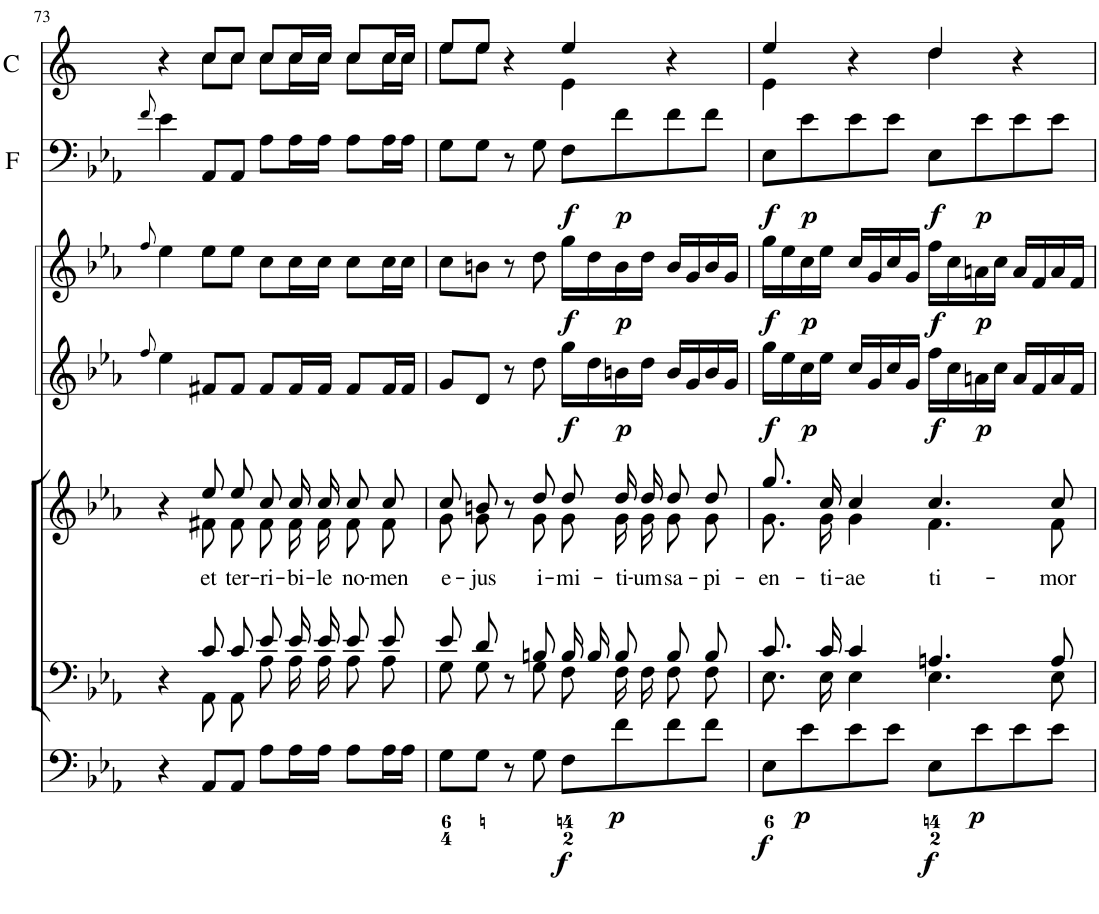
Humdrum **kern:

**kern	**dynam	**kern	**kern	**text	**kern	**dynam	**kern	**dynam	**kern	**dynam	**kern
*part7	*part7	*part6	*part5	*part5	*part4	*part4	*part3	*part3	*part2	*part2	*part1
*staff7	*staff7	*staff6	*staff5	*staff5	*staff4	*staff4	*staff3	*staff3	*staff2	*staff2	*staff1
*I"Organ	*	*I"Voice	*I"Voice	*	*I"Violin	*	*I"Violin	*	*I"Fagotti	*	*I"Corni in Eb
*	*	*	*	*	*I'Vln	*	*I'Vln	*	*I'F	*	*I'C
!!LO:PB:g=z
*clefF4	*	*clefF4	*clefG2	*	*clefG2	*	*clefG2	*	*clefF4	*	*clefG2
*	*	*	*	*	*	*	*	*	*	*	*Trd5c9
*k[b-e-a-]	*	*k[b-e-a-]	*k[b-e-a-]	*	*k[b-e-a-]	*	*k[b-e-a-]	*	*k[b-e-a-]	*	*k[]
*M4/4	*	*M4/4	*M4/4	*	*M4/4	*	*M4/4	*	*M4/4	*	*M4/4
*met(c)	*	*met(c)	*met(c)	*	*met(c)	*	*met(c)	*	*met(c)	*	*met(c)
=73	=73	=73	=73	=73	=73	=73	=73	=73	=73	=73	=73
.	.	.	.	.	8qff/	.	8qff/	.	8qf/	.	.
*	*	*^	*^	*	*	*	*	*	*	*	*^
4r	.	4r	4ryy	4r	4ryy	.	4ee-\	.	4ee-\	.	4e-\	.	4r	4ryy
!	!	!	!	!	!	!LO:LY:b	!	!	!	!	!	!	!	!
8AA-/L	.	8c/L	8AA-\L	8ee-/L	8f#X\L	et	8f#X/L	.	8ee-\L	.	8AA-/L	.	8cc/L	8cc\L
!	!	!	!	!	!	!LO:LY:b	!	!	!	!	!	!	!	!
8AA-/J	.	8c/J	8AA-\J	8ee-/J	8f#\J	ter-	8f#/J	.	8ee-\J	.	8AA-/J	.	8cc/J	8cc\J
!	!	!	!	!	!	!LO:LY:b	!	!	!	!	!	!	!	!
8A-\L	.	8e-/L	8A-\L	8cc/L	8f#\L	-ri-	8f#/L	.	8cc\L	.	8A-\L	.	8cc/L	8cc\L
!	!	!	!	!	!	!LO:LY:b	!	!	!	!	!	!	!	!
16A-\L	.	16e-/L	16A-\L	16cc/L	16f#\L	-bi-	16f#/L	.	16cc\L	.	16A-\L	.	16cc/L	16cc\L
!	!	!	!	!	!	!LO:LY:b	!	!	!	!	!	!	!	!
16A-\JJ	.	16e-/JJ	16A-\JJ	16cc/JJ	16f#\JJ	-le	16f#/JJ	.	16cc\JJ	.	16A-\JJ	.	16cc/JJ	16cc\JJ
!	!	!	!	!	!	!LO:LY:b	!	!	!	!	!	!	!	!
8A-\L	.	8e-/L	8A-\L	8cc/L	8f#\L	no-	8f#/L	.	8cc\L	.	8A-\L	.	8cc/L	8cc\L
!	!	!	!	!	!	!LO:LY:b	!	!	!	!	!	!	!	!
16A-\L	.	8e-/J	8A-\J	8cc/J	8f#\J	-men	16f#/L	.	16cc\L	.	16A-\L	.	16cc/L	16cc\L
16A-\JJ	.	.	.	.	.	.	16f#/JJ	.	16cc\JJ	.	16A-\JJ	.	16cc/JJ	16cc\JJ
=74	=74	=74	=74	=74	=74	=74	=74	=74	=74	=74	=74	=74	=74	=74
!	!	!	!	!	!	!LO:LY:b	!	!	!	!	!	!	!	!
8G\L	.	8e-/L	8G\L	8cc/L	8g\L	e-	8g/L	.	8cc\L	.	8G\L	.	8ee/L	8ee\L
!	!	!	!	!	!	!LO:LY:b	!	!	!	!	!	!	!	!
8G\J	.	8d/J	8G\J	8bn/J	8g\J	-jus	8d/J	.	8bn\J	.	8G\J	.	8ee/J	8ee\J
8r	.	8r	8ryy	8r	8ryy	.	8r	.	8r	.	8r	.	4r	4ryy
!	!	!	!	!	!	!LO:LY:b	!	!	!	!	!	!	!	!
8G\	.	8Bn/	8G\L	8dd/	8g\L	i-	8dd\	.	8dd\	.	8G\	.	.	.
!	!LO:DY:b	!	!	!	!	!LO:LY:b	!	!LO:DY:b	!	!LO:DY:b	!	!LO:DY:b	!	!
8F\L	f	16B/LL	8F\	8dd/L	8g\	-mi-	16gg\LL	f	16gg\LL	f	8F\L	f	4ee/	4e\
.	.	16B/J	.	.	.	.	16dd\	.	16dd\	.	.	.	.	.
!	!LO:DY:b	!	!	!	!	!LO:LY:b	!	!LO:DY:b	!	!LO:DY:b	!	!LO:DY:b	!	!
8f\	p	8B/J	16F\L	16dd/L	16g\L	-ti-	16bn\	p	16b\	p	8f\	p	.	.
!	!	!	!	!	!	!LO:LY:b	!	!	!	!	!	!	!	!
.	.	.	16F\JJ	16dd/JJ	16g\JJ	-um	16dd\JJ	.	16dd\JJ	.	.	.	.	.
!	!	!	!	!	!	!LO:LY:b	!	!	!	!	!	!	!	!
8f\	.	8B/L	8F\L	8dd/L	8g\L	sa-	16b/LL	.	16b/LL	.	8f\	.	4r	4ryy
.	.	.	.	.	.	.	16g/	.	16g/	.	.	.	.	.
!	!	!	!	!	!	!LO:LY:b	!	!	!	!	!	!	!	!
8f\J	.	8B/J	8F\J	8dd/J	8g\J	-pi-	16b/	.	16b/	.	8f\J	.	.	.
.	.	.	.	.	.	.	16g/JJ	.	16g/JJ	.	.	.	.	.
=75	=75	=75	=75	=75	=75	=75	=75	=75	=75	=75	=75	=75	=75	=75
!	!LO:DY:b	!	!	!	!	!LO:LY:b	!	!LO:DY:b	!	!LO:DY:b	!	!LO:DY:b	!	!
8E-\L	f	8.c/L	8.E-\L	8.gg/L	8.g\L	-en-	16gg\LL	f	16gg\LL	f	8E-\L	f	4ee/	4e\
.	.	.	.	.	.	.	16ee-\	.	16ee-\	.	.	.	.	.
!	!LO:DY:b	!	!	!	!	!	!	!LO:DY:b	!	!LO:DY:b	!	!LO:DY:b	!	!
8e-\	p	.	.	.	.	.	16cc\	p	16cc\	p	8e-\	p	.	.
!	!	!	!	!	!	!LO:LY:b	!	!	!	!	!	!	!	!
.	.	16c/Jk	16E-\Jk	16cc/Jk	16g\Jk	-ti-	16ee-\JJ	.	16ee-\JJ	.	.	.	.	.
!	!	!	!	!	!	!LO:LY:b	!	!	!	!	!	!	!	!
8e-\	.	4c/	4E-\	4cc/	4g\	-ae	16cc/LL	.	16cc/LL	.	8e-\	.	4r	4ryy
.	.	.	.	.	.	.	16g/	.	16g/	.	.	.	.	.
8e-\J	.	.	.	.	.	.	16cc/	.	16cc/	.	8e-\J	.	.	.
.	.	.	.	.	.	.	16g/JJ	.	16g/JJ	.	.	.	.	.
!	!LO:DY:b	!	!	!	!	!LO:LY:b	!	!LO:DY:b	!	!LO:DY:b	!	!LO:DY:b	!	!
8E-\L	f	4.An/	4.E-\	4.cc/	4.f\	ti-	16ff\LL	f	16ff\LL	f	8E-\L	f	4dd/	4dd\
.	.	.	.	.	.	.	16cc\	.	16cc\	.	.	.	.	.
!	!LO:DY:b	!	!	!	!	!	!	!LO:DY:b	!	!LO:DY:b	!	!LO:DY:b	!	!
8e-\	p	.	.	.	.	.	16an\	p	16an\	p	8e-\	p	.	.
.	.	.	.	.	.	.	16cc\JJ	.	16cc\JJ	.	.	.	.	.
8e-\	.	.	.	.	.	.	16a/LL	.	16a/LL	.	8e-\	.	4r	4ryy
.	.	.	.	.	.	.	16f/	.	16f/	.	.	.	.	.
!	!	!	!	!	!	!LO:LY:b	!	!	!	!	!	!	!	!
8e-\J	.	8A/	8E-\	8cc/	8f\	-mor	16a/	.	16a/	.	8e-\J	.	.	.
.	.	.	.	.	.	.	16f/JJ	.	16f/JJ	.	.	.	.	.
*	*	*v	*v	*	*	*	*	*	*	*	*	*	*v	*v
*	*	*	*v	*v	*	*	*	*	*	*	*	*
=	=	=	=	=	=	=	=	=	=	=	=
*-	*-	*-	*-	*-	*-	*-	*-	*-	*-	*-	*-
